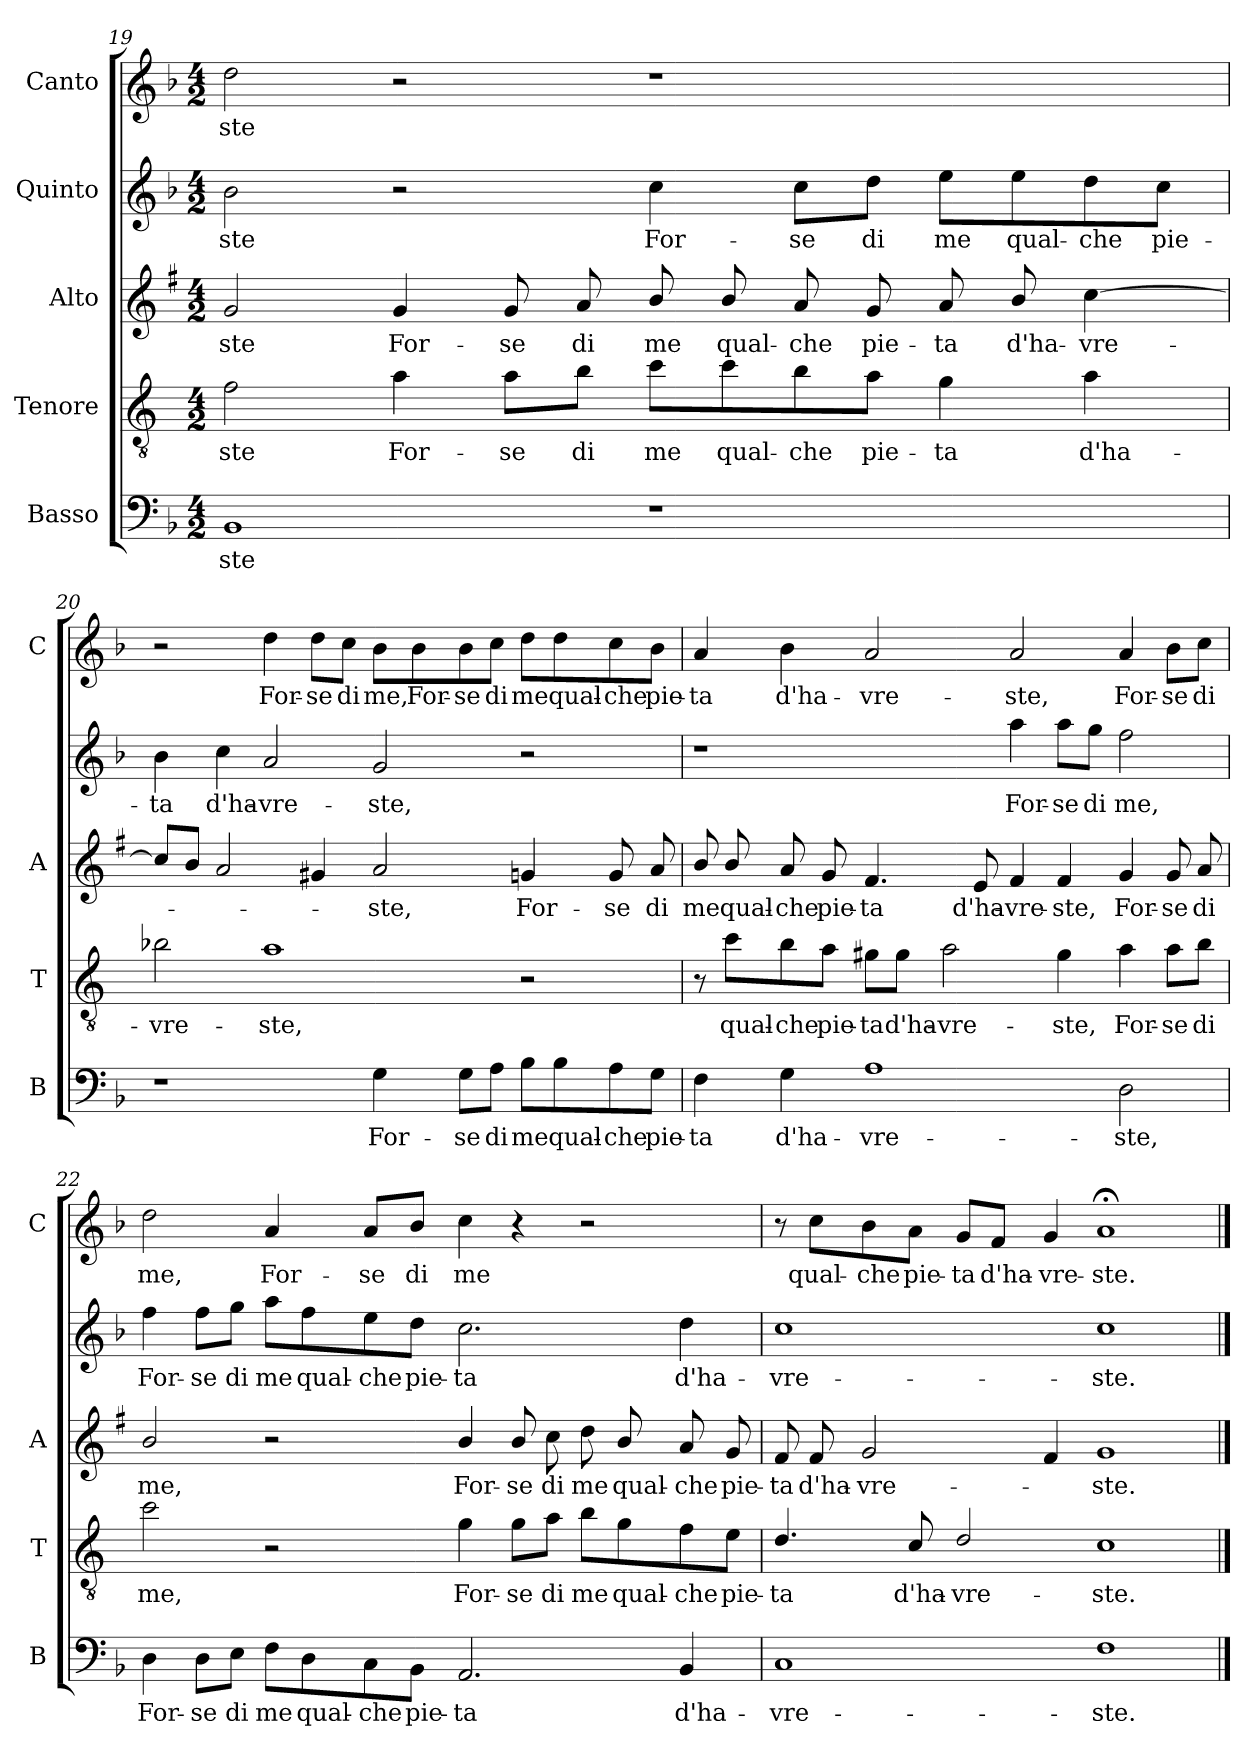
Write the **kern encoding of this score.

**kern	**text	**kern	**text	**kern	**text	**kern	**text	**kern	**text
*part5	*part5	*part4	*part4	*part3	*part3	*part2	*part2	*part1	*part1
*staff5	*staff5	*staff4	*staff4	*staff3	*staff3	*staff2	*staff2	*staff1	*staff1
*I"Basso	*	*I"Tenore	*	*I"Alto	*	*I"Quinto	*	*I"Canto	*
*I'B	*	*I'T	*	*I'A	*	*	*	*I'C	*
*clefF4	*	*clefGv2	*	*clefG2	*	*clefG2	*	*clefG2	*
*	*	*ITrd4c7	*	*ITrd1c2	*	*	*	*	*
*k[b-]	*	*k[b-]	*	*k[b-]	*	*k[b-]	*	*k[b-]	*
*F:	*	*F:	*	*F:	*	*F:	*	*F:	*
*M4/2	*	*M4/2	*	*M4/2	*	*M4/2	*	*M4/2	*
=19	=19	=19	=19	=19	=19	=19	=19	=19	=19
!	!LO:LY:b	!	!LO:LY:b	!	!LO:LY:b	!	!LO:LY:b	!	!LO:LY:b
1BB-	-ste	2B-\	-ste	2f/	-ste	2b-\	-ste	2dd\	-ste
!	!	!	!LO:LY:b	!	!LO:LY:b	!	!	!	!
.	.	4d\	For-	4f/	For-	2r	.	2r	.
!	!	!	!LO:LY:b	!	!LO:LY:b	!	!	!	!
.	.	8d\L	-se	8f/	-se	.	.	.	.
!	!	!	!LO:LY:b	!	!LO:LY:b	!	!	!	!
.	.	8e\J	di	8g/	di	.	.	.	.
!	!	!	!LO:LY:b	!	!LO:LY:b	!	!LO:LY:b	!	!
1r	.	8f\L	me	8a/	me	4cc\	For-	1r	.
!	!	!	!LO:LY:b	!	!LO:LY:b	!	!	!	!
.	.	8f\	qual-	8a/	qual-	.	.	.	.
!	!	!	!LO:LY:b	!	!LO:LY:b	!	!LO:LY:b	!	!
.	.	8e\	-che	8g/	-che	8cc\L	-se	.	.
!	!	!	!LO:LY:b	!	!LO:LY:b	!	!LO:LY:b	!	!
.	.	8d\J	pie-	8f/	pie-	8dd\J	di	.	.
!	!	!	!LO:LY:b	!	!LO:LY:b	!	!LO:LY:b	!	!
.	.	4c\	-ta	8g/	-ta	8ee\L	me	.	.
!	!	!	!	!	!LO:LY:b	!	!LO:LY:b	!	!
.	.	.	.	8a/	d'ha-	8ee\	qual-	.	.
!	!	!	!LO:LY:b	!	!LO:LY:b	!	!LO:LY:b	!	!
.	.	4d\	d'ha-	[4b-\	-vre-	8dd\	-che	.	.
!	!	!	!	!	!	!	!LO:LY:b	!	!
.	.	.	.	.	.	8cc\J	pie-	.	.
!!LO:PB:g=z
=20	=20	=20	=20	=20	=20	=20	=20	=20	=20
!	!	!	!LO:LY:b	!	!	!	!LO:LY:b	!	!
1r	.	2e-X\	-vre-	8b-/L]	.	4b-\	-ta	2r	.
.	.	.	.	8a/J	.	.	.	.	.
!	!	!	!	!	!	!	!LO:LY:b	!	!
.	.	.	.	2g/	.	4cc\	d'ha-	.	.
!	!	!	!LO:LY:b	!	!	!	!LO:LY:b	!	!LO:LY:b
.	.	1d	-ste,	.	.	2a/	-vre-	4dd\	For-
!	!	!	!	!	!	!	!	!	!LO:LY:b
.	.	.	.	4f#X/	.	.	.	8dd\L	-se
!	!	!	!	!	!	!	!	!	!LO:LY:b
.	.	.	.	.	.	.	.	8cc\J	di
!	!LO:LY:b	!	!	!	!LO:LY:b	!	!LO:LY:b	!	!LO:LY:b
4G\	For-	.	.	2g/	-ste,	2g/	-ste,	8b-\L	me,
!	!	!	!	!	!	!	!	!	!LO:LY:b
.	.	.	.	.	.	.	.	8b-\	For-
!	!LO:LY:b	!	!	!	!	!	!	!	!LO:LY:b
8G\L	-se	.	.	.	.	.	.	8b-\	-se
!	!LO:LY:b	!	!	!	!	!	!	!	!LO:LY:b
8A\J	di	.	.	.	.	.	.	8cc\J	di
!	!LO:LY:b	!	!	!	!LO:LY:b	!	!	!	!LO:LY:b
8B-\L	me	2r	.	4fn/	For-	2r	.	8dd\L	me
!	!LO:LY:b	!	!	!	!	!	!	!	!LO:LY:b
8B-\	qual-	.	.	.	.	.	.	8dd\	qual-
!	!LO:LY:b	!	!	!	!LO:LY:b	!	!	!	!LO:LY:b
8A\	-che	.	.	8f/	-se	.	.	8cc\	-che
!	!LO:LY:b	!	!	!	!LO:LY:b	!	!	!	!LO:LY:b
8G\J	pie-	.	.	8g/	di	.	.	8b-\J	pie-
=21	=21	=21	=21	=21	=21	=21	=21	=21	=21
!	!LO:LY:b	!	!	!	!LO:LY:b	!	!	!	!LO:LY:b
4F\	-ta	8r	.	8a/	me	1r	.	4a/	-ta
!	!	!	!LO:LY:b	!	!LO:LY:b	!	!	!	!
.	.	8f\L	qual-	8a/	qual-	.	.	.	.
!	!LO:LY:b	!	!LO:LY:b	!	!LO:LY:b	!	!	!	!LO:LY:b
4G\	d'ha-	8e\	-che	8g/	-che	.	.	4b-\	d'ha-
!	!	!	!LO:LY:b	!	!LO:LY:b	!	!	!	!
.	.	8d\J	pie-	8f/	pie-	.	.	.	.
!	!LO:LY:b	!	!LO:LY:b	!	!LO:LY:b	!	!	!	!LO:LY:b
1A	-vre-	8c#X\L	-ta	4.e/	-ta	.	.	2a/	-vre-
!	!	!	!LO:LY:b	!	!	!	!	!	!
.	.	8c#\J	d'ha-	.	.	.	.	.	.
!	!	!	!LO:LY:b	!	!	!	!	!	!
.	.	2d\	-vre-	.	.	.	.	.	.
!	!	!	!	!	!LO:LY:b	!	!	!	!
.	.	.	.	8d/	d'ha-	.	.	.	.
!	!	!	!	!	!LO:LY:b	!	!LO:LY:b	!	!LO:LY:b
.	.	.	.	4e/	-vre-	4aa\	For-	2a/	-ste,
!	!	!	!LO:LY:b	!	!LO:LY:b	!	!LO:LY:b	!	!
.	.	4c#\	-ste,	4e/	-ste,	8aa\L	-se	.	.
!	!	!	!	!	!	!	!LO:LY:b	!	!
.	.	.	.	.	.	8gg\J	di	.	.
!	!LO:LY:b	!	!LO:LY:b	!	!LO:LY:b	!	!LO:LY:b	!	!LO:LY:b
2D\	-ste,	4d\	For-	4f/	For-	2ff\	me,	4a/	For-
!	!	!	!LO:LY:b	!	!LO:LY:b	!	!	!	!LO:LY:b
.	.	8d\L	-se	8f/	-se	.	.	8b-\L	-se
!	!	!	!LO:LY:b	!	!LO:LY:b	!	!	!	!LO:LY:b
.	.	8e\J	di	8g/	di	.	.	8cc\J	di
!!LO:LB:g=z
=22	=22	=22	=22	=22	=22	=22	=22	=22	=22
!	!LO:LY:b	!	!LO:LY:b	!	!LO:LY:b	!	!LO:LY:b	!	!LO:LY:b
4D\	For-	2f\	me,	2a/	me,	4ff\	For-	2dd\	me,
!	!LO:LY:b	!	!	!	!	!	!LO:LY:b	!	!
8D\L	-se	.	.	.	.	8ff\L	-se	.	.
!	!LO:LY:b	!	!	!	!	!	!LO:LY:b	!	!
8E\J	di	.	.	.	.	8gg\J	di	.	.
!	!LO:LY:b	!	!	!	!	!	!LO:LY:b	!	!LO:LY:b
8F\L	me	2r	.	2r	.	8aa\L	me	4a/	For-
!	!LO:LY:b	!	!	!	!	!	!LO:LY:b	!	!
8D\	qual-	.	.	.	.	8ff\	qual-	.	.
!	!LO:LY:b	!	!	!	!	!	!LO:LY:b	!	!LO:LY:b
8C\	-che	.	.	.	.	8ee\	-che	8a/L	-se
!	!LO:LY:b	!	!	!	!	!	!LO:LY:b	!	!LO:LY:b
8BB-\J	pie-	.	.	.	.	8dd\J	pie-	8b-/J	di
!	!LO:LY:b	!	!LO:LY:b	!	!LO:LY:b	!	!LO:LY:b	!	!LO:LY:b
2.AA/	-ta	4c\	For-	4a/	For-	2.cc\	-ta	4cc\	me
!	!	!	!LO:LY:b	!	!LO:LY:b	!	!	!	!
.	.	8c\L	-se	8a/	-se	.	.	4r	.
!	!	!	!LO:LY:b	!	!LO:LY:b	!	!	!	!
.	.	8d\J	di	8b-\	di	.	.	.	.
!	!	!	!LO:LY:b	!	!LO:LY:b	!	!	!	!
.	.	8e\L	me	8cc\	me	.	.	2r	.
!	!	!	!LO:LY:b	!	!LO:LY:b	!	!	!	!
.	.	8c\	qual-	8a/	qual-	.	.	.	.
!	!LO:LY:b	!	!LO:LY:b	!	!LO:LY:b	!	!LO:LY:b	!	!
4BB-/	d'ha-	8B-\	-che	8g/	-che	4dd\	d'ha-	.	.
!	!	!	!LO:LY:b	!	!LO:LY:b	!	!	!	!
.	.	8A\J	pie-	8f/	pie-	.	.	.	.
=23	=23	=23	=23	=23	=23	=23	=23	=23	=23
!	!LO:LY:b	!	!LO:LY:b	!	!LO:LY:b	!	!LO:LY:b	!	!
1C	-vre-	4.G/	-ta	8e/	-ta	1cc	-vre-	8r	.
!	!	!	!	!	!LO:LY:b	!	!	!	!LO:LY:b
.	.	.	.	8e/	d'ha-	.	.	8cc\L	qual-
!	!	!	!	!	!LO:LY:b	!	!	!	!LO:LY:b
.	.	.	.	2f/	-vre-	.	.	8b-\	-che
!	!	!	!LO:LY:b	!	!	!	!	!	!LO:LY:b
.	.	8F/	d'ha-	.	.	.	.	8a\J	pie-
!	!	!	!LO:LY:b	!	!	!	!	!	!LO:LY:b
.	.	2G/	-vre-	.	.	.	.	8g/L	-ta
!	!	!	!	!	!	!	!	!	!LO:LY:b
.	.	.	.	.	.	.	.	8f/J	d'ha-
!	!	!	!	!	!	!	!	!	!LO:LY:b
.	.	.	.	4e/	.	.	.	4g/	-vre-
!	!LO:LY:b	!	!LO:LY:b	!	!LO:LY:b	!	!LO:LY:b	!	!LO:LY:b
1F	-ste.	1F	-ste.	1f	-ste.	1cc	-ste.	1a;<	-ste.
==	==	==	==	==	==	==	==	==	==
*-	*-	*-	*-	*-	*-	*-	*-	*-	*-
